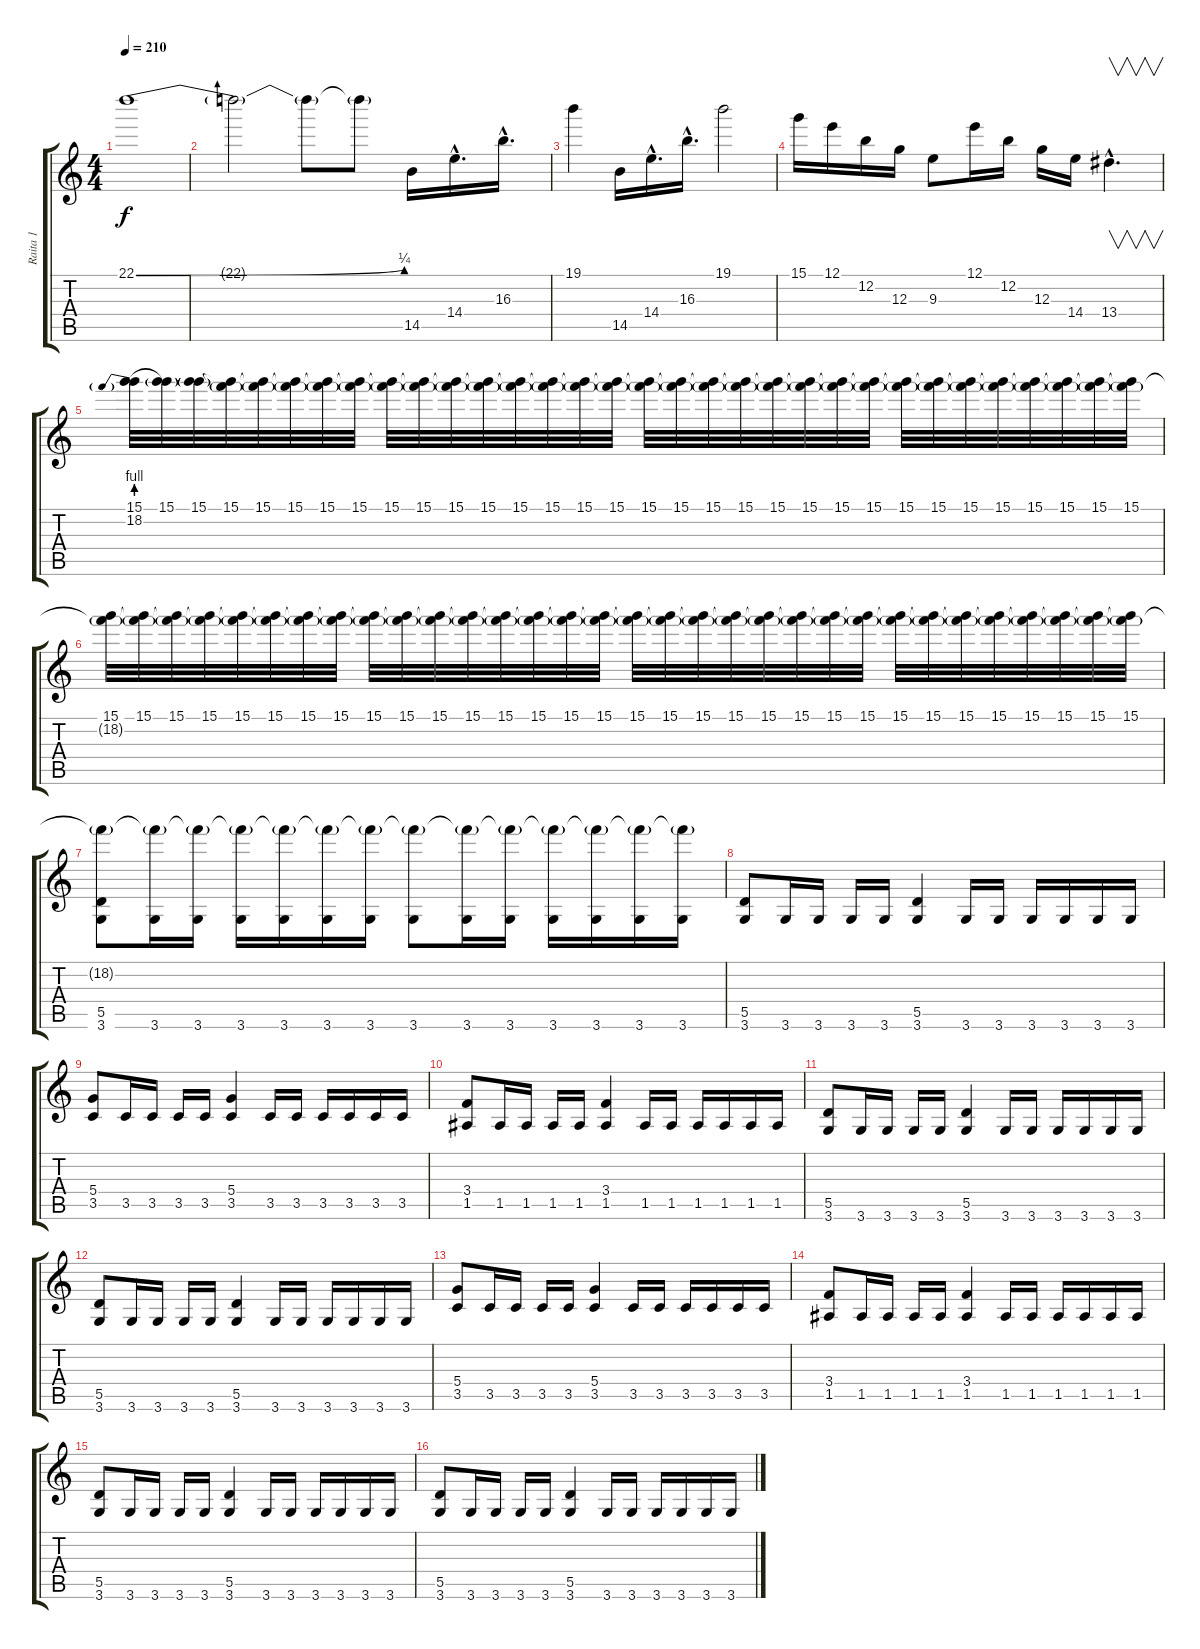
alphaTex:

\track ("Raita 1" "Raita 1") {instrument distortionguitar}
\staff {score tabs}
\tuning (E4 B3 G3 D3 A2 E2) {hide}
\ts (4 4)
\tempo 210
\clef g2
\ks c
22.1{be (bend 0 0 60 1)}.1{dy f} |
22.1{t}.2 22.1{t}.8 22.1{t}.8 14.5.16 14.4{hac}.16{d} 16.3{hac}.16{d} |
19.1.4 14.5.16 14.4{hac}.16{d} 16.3{hac}.16{d} 19.1.2 |
15.1.16 12.1.16 12.2.16 12.3.16 9.3.8 12.1.16 12.2.16 12.3.16 14.4.16 13.4{hac}.4{v d} |
(15.1 18.2{be (prebend 0 4 60 4)}).32 (15.1 18.2{t}).32 (15.1 18.2{t}).32 (15.1 18.2{t}).32 (15.1 18.2{t}).32 (15.1 18.2{t}).32 (15.1 18.2{t}).32 (15.1 18.2{t}).32 (15.1 18.2{t}).32 (15.1 18.2{t}).32 (15.1 18.2{t}).32 (15.1 18.2{t}).32 (15.1 18.2{t}).32 (15.1 18.2{t}).32 (15.1 18.2{t}).32 (15.1 18.2{t}).32 (15.1 18.2{t}).32 (15.1 18.2{t}).32 (15.1 18.2{t}).32 (15.1 18.2{t}).32 (15.1 18.2{t}).32 (15.1 18.2{t}).32 (15.1 18.2{t}).32 (15.1 18.2{t}).32 (15.1 18.2{t}).32 (15.1 18.2{t}).32 (15.1 18.2{t}).32 (15.1 18.2{t}).32 (15.1 18.2{t}).32 (15.1 18.2{t}).32 (15.1 18.2{t}).32 (15.1 18.2{t}).32 |
(15.1 18.2{t}).32 (15.1 18.2{t}).32 (15.1 18.2{t}).32 (15.1 18.2{t}).32 (15.1 18.2{t}).32 (15.1 18.2{t}).32 (15.1 18.2{t}).32 (15.1 18.2{t}).32 (15.1 18.2{t}).32 (15.1 18.2{t}).32 (15.1 18.2{t}).32 (15.1 18.2{t}).32 (15.1 18.2{t}).32 (15.1 18.2{t}).32 (15.1 18.2{t}).32 (15.1 18.2{t}).32 (15.1 18.2{t}).32 (15.1 18.2{t}).32 (15.1 18.2{t}).32 (15.1 18.2{t}).32 (15.1 18.2{t}).32 (15.1 18.2{t}).32 (15.1 18.2{t}).32 (15.1 18.2{t}).32 (15.1 18.2{t}).32 (15.1 18.2{t}).32 (15.1 18.2{t}).32 (15.1 18.2{t}).32 (15.1 18.2{t}).32 (15.1 18.2{t}).32 (15.1 18.2{t}).32 (15.1 18.2{t}).32 |
(18.2{t} 5.5 3.6).8 (18.2{t} 3.6).16 (18.2{t} 3.6).16 (18.2{t} 3.6).16 (18.2{t} 3.6).16 (18.2{t} 3.6).16 (18.2{t} 3.6).16 (18.2{t} 3.6).8 (18.2{t} 3.6).16 (18.2{t} 3.6).16 (18.2{t} 3.6).16 (18.2{t} 3.6).16 (18.2{t} 3.6).16 (18.2{t} 3.6).16 |
(5.5 3.6).8 3.6.16 3.6.16 3.6.16 3.6.16 (5.5 3.6).4 3.6.16 3.6.16 3.6.16 3.6.16 3.6.16 3.6.16 |
(5.4 3.5).8 3.5.16 3.5.16 3.5.16 3.5.16 (5.4 3.5).4 3.5.16 3.5.16 3.5.16 3.5.16 3.5.16 3.5.16 |
(3.4 1.5).8 1.5.16 1.5.16 1.5.16 1.5.16 (3.4 1.5).4 1.5.16 1.5.16 1.5.16 1.5.16 1.5.16 1.5.16 |
(5.5 3.6).8 3.6.16 3.6.16 3.6.16 3.6.16 (5.5 3.6).4 3.6.16 3.6.16 3.6.16 3.6.16 3.6.16 3.6.16 |
(5.5 3.6).8 3.6.16 3.6.16 3.6.16 3.6.16 (5.5 3.6).4 3.6.16 3.6.16 3.6.16 3.6.16 3.6.16 3.6.16 |
(5.4 3.5).8 3.5.16 3.5.16 3.5.16 3.5.16 (5.4 3.5).4 3.5.16 3.5.16 3.5.16 3.5.16 3.5.16 3.5.16 |
(3.4 1.5).8 1.5.16 1.5.16 1.5.16 1.5.16 (3.4 1.5).4 1.5.16 1.5.16 1.5.16 1.5.16 1.5.16 1.5.16 |
(5.5 3.6).8 3.6.16 3.6.16 3.6.16 3.6.16 (5.5 3.6).4 3.6.16 3.6.16 3.6.16 3.6.16 3.6.16 3.6.16 |
(5.5 3.6).8 3.6.16 3.6.16 3.6.16 3.6.16 (5.5 3.6).4 3.6.16 3.6.16 3.6.16 3.6.16 3.6.16 3.6.16
